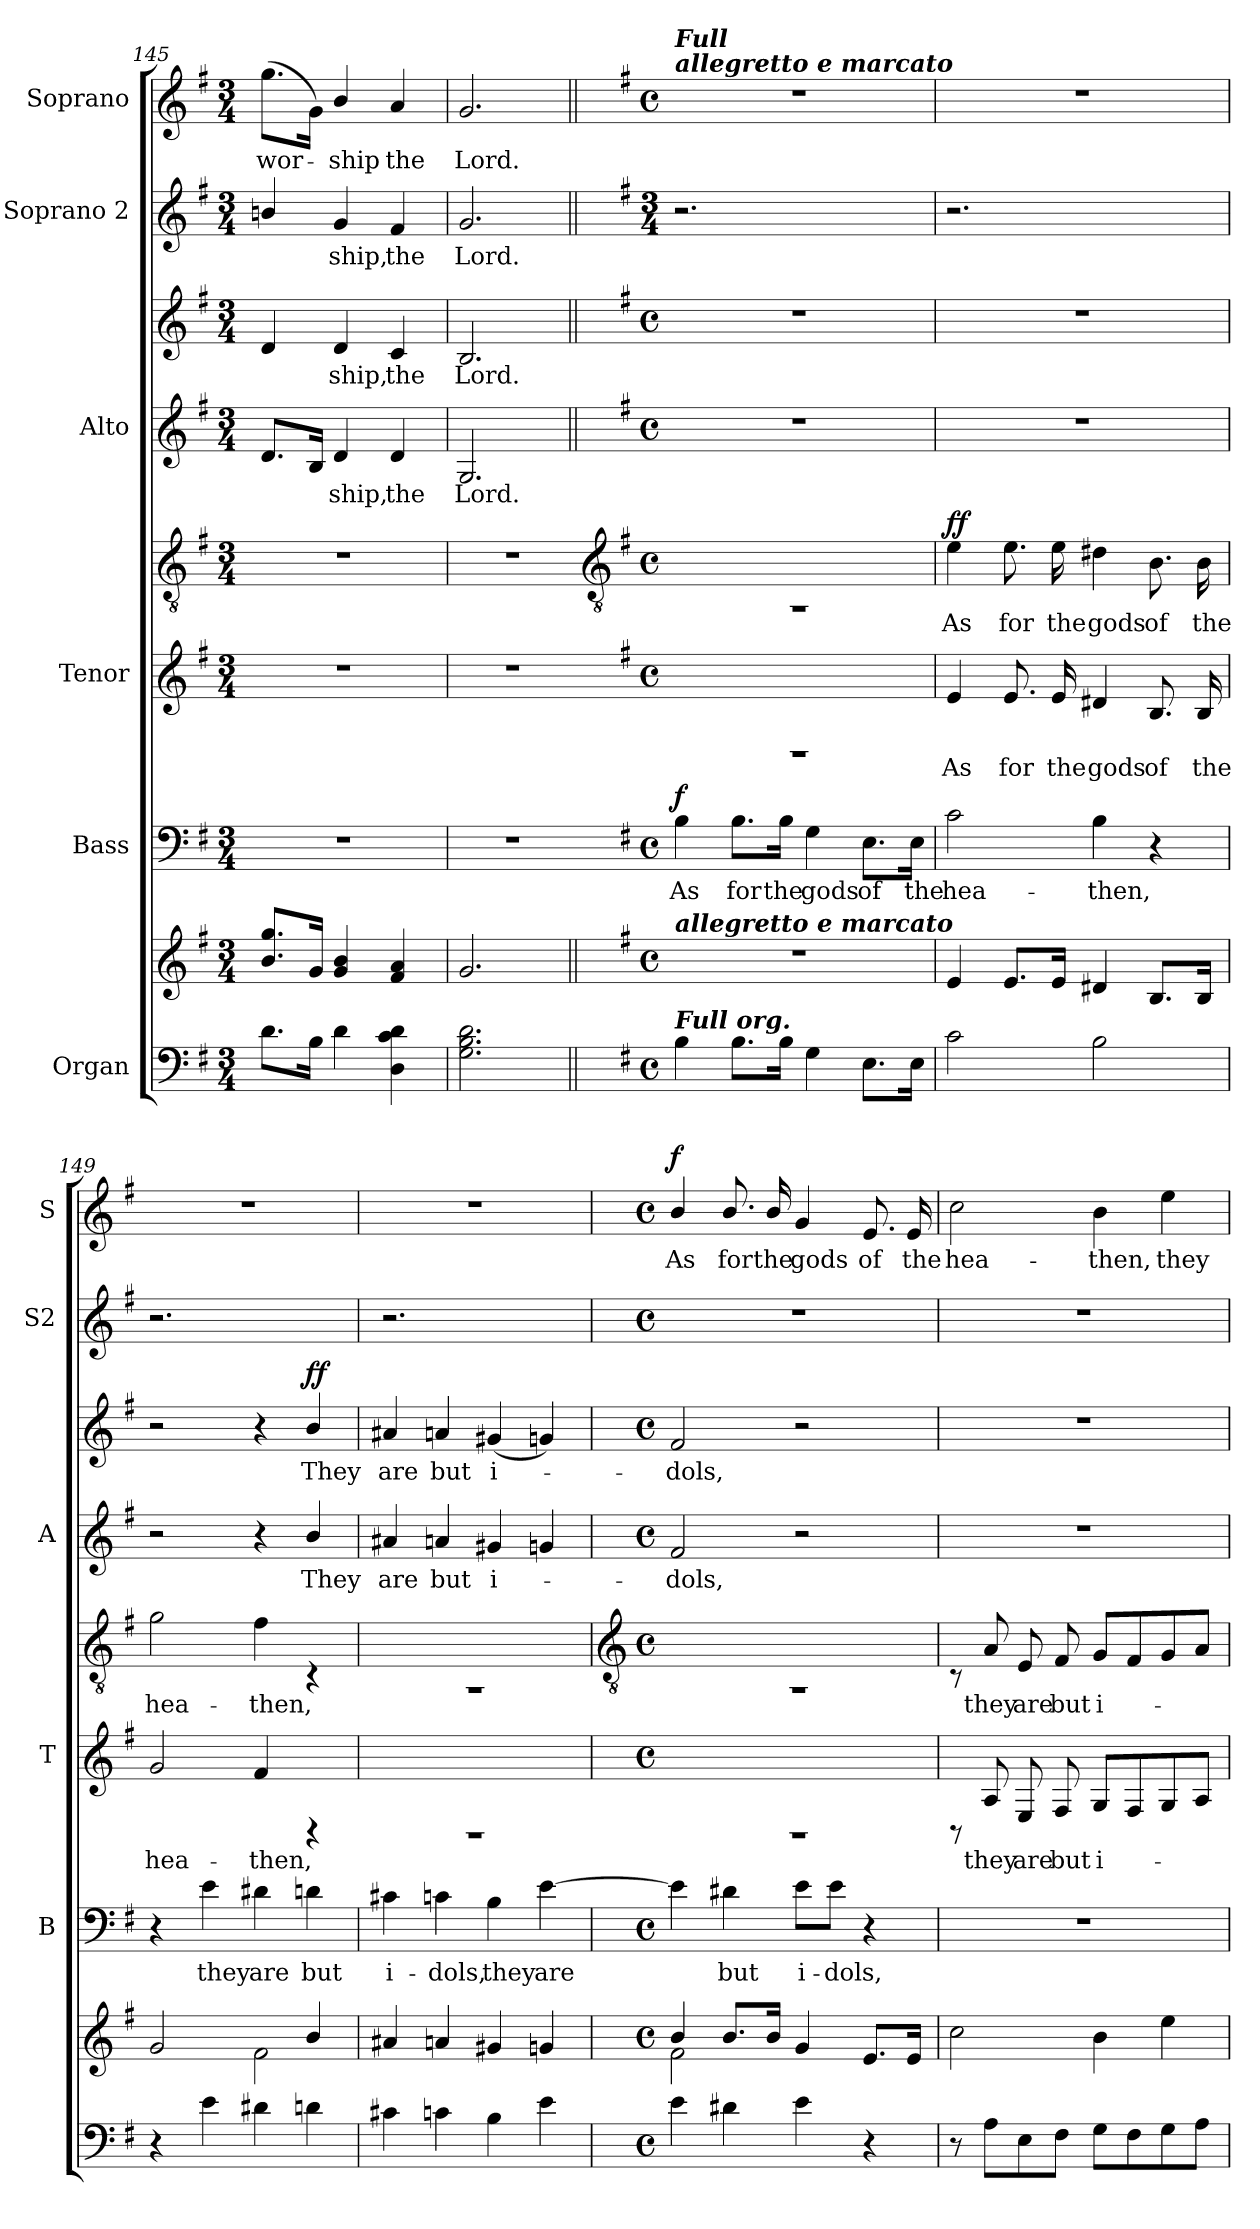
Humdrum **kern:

**kern	**kern	**kern	**text	**dynam	**kern	**text	**kern	**text	**dynam	**kern	**text	**kern	**text	**dynam	**kern	**text	**kern	**text	**dynam
*part6	*part6	*part5	*part5	*part5	*part4	*part4	*part4	*part4	*part4	*part3	*part3	*part3	*part3	*part3	*part2	*part2	*part1	*part1	*part1
*staff9	*staff8	*staff7	*staff7	*staff7	*staff6	*staff6	*staff5	*staff5	*staff5/6	*staff4	*staff4	*staff3	*staff3	*staff3/4	*staff2	*staff2	*staff1	*staff1	*staff1
*I"Organ	*	*I"Bass	*	*	*I"Tenor	*	*	*	*	*I"Alto	*	*	*	*	*I"Soprano 2	*	*I"Soprano	*	*
*	*	*I'B	*	*	*I'T	*	*	*	*	*I'A	*	*	*	*	*I'S2	*	*I'S	*	*
*clefF4	*clefG2	*clefF4	*	*	*	*	*clefGv2	*	*	*clefG2	*	*clefG2	*	*	*clefG2	*	*clefG2	*	*
*k[f#]	*k[f#]	*k[f#]	*	*	*k[f#]	*	*k[f#]	*	*	*k[f#]	*	*k[f#]	*	*	*k[f#]	*	*k[f#]	*	*
*G:	*G:	*G:	*	*	*G:	*	*G:	*	*	*G:	*	*G:	*	*	*G:	*	*G:	*	*
*M3/4	*M3/4	*M3/4	*	*	*M3/4	*	*M3/4	*	*	*M3/4	*	*M3/4	*	*	*M3/4	*	*M3/4	*	*
=145	=145	=145	=145	=145	=145	=145	=145	=145	=145	=145	=145	=145	=145	=145	=145	=145	=145	=145	=145
*	*^	*	*	*	*	*	*	*	*	*	*	*	*	*	*	*	*	*	*
!	!	!LO:N:vis=1	!	!	!	!	!	!	!	!	!	!	!	!	!	!	!	!	!LO:LY:b	!
8.dL	8.b/ 8.gg/L	2.ryy	2.r	.	.	2.r	.	2.r	.	.	8.dL	.	4d	.	.	4bn/	.	(8.ggL	wor-	.
16BJ	16g/J	.	.	.	.	.	.	.	.	.	16BJ	.	.	.	.	.	.	16gJ)	.	.
!	!	!	!	!	!	!	!	!	!	!	!	!LO:LY:b	!	!LO:LY:b	!	!	!LO:LY:b	!	!LO:LY:b	!
4d	4g/ 4b/	.	.	.	.	.	.	.	.	.	4d	ship,	4d	ship,	.	4g	ship,	4b/	ship	.
!	!	!	!	!	!	!	!	!	!	!	!	!LO:LY:b	!	!LO:LY:b	!	!	!LO:LY:b	!	!LO:LY:b	!
4D\ 4c\ 4d\	4f#/ 4a/	.	.	.	.	.	.	.	.	.	4d	the	4c	the	.	4f#	the	4a	the	.
=146	=146	=146	=146	=146	=146	=146	=146	=146	=146	=146	=146	=146	=146	=146	=146	=146	=146	=146	=146	=146
!	!	!LO:N:vis=1	!	!	!	!	!	!	!	!	!	!LO:LY:b	!	!LO:LY:b	!	!	!LO:LY:b	!	!LO:LY:b	!
2.G\ 2.B\ 2.d\	2.g/	2.ryy	2.r	.	.	2.r	.	2.r	.	.	2.G	Lord.	2.B	Lord.	.	2.g	Lord.	2.g	Lord.	.
!!LO:LB:g=z
=147||	=147||	=147||	=147	=147||	=147||	=147	=147||	=147	=147||	=147||	=147||	=147||	=147||	=147||	=147||	=147||	=147||	=147||	=147||	=147||
*	*	*	*	*	*	*	*	*clefGv2	*	*	*	*	*	*	*	*	*	*	*	*
*	*	*	*k[f#]	*	*	*k[f#]	*	*k[f#]	*	*	*k[f#]	*	*k[f#]	*	*	*	*	*	*	*
*	*	*	*G:	*	*	*G:	*	*G:	*	*	*G:	*	*G:	*	*	*	*	*	*	*
*M4/4	*M4/4	*	*M4/4	*	*	*M4/4	*	*M4/4	*	*	*M4/4	*	*M4/4	*	*	*M3/4	*	*M4/4	*	*
*met(c)	*met(c)	*	*met(c)	*	*	*met(c)	*	*met(c)	*	*	*met(c)	*	*met(c)	*	*	*	*	*met(c)	*	*
!	!	!	!	!	!	!	!	!	!	!	!	!	!	!	!	!	!	!LO:TX:a:Bi:t=allegretto e marcato	!	!
!	!	!	!	!	!	!	!	!	!	!	!	!	!	!	!	!	!	!LO:TX:a:Bi:t=Full	!	!
!	!LO:TX:a:Bi:t=allegretto e marcato	!	!	!	!	!	!	!	!	!	!	!	!	!	!	!	!	!	!	!
!LO:TX:a:Bi:t=Full org.	!	!	!	!	!	!	!	!	!	!	!	!	!	!	!	!	!	!	!	!
!	!	!	!	!LO:LY:b	!LO:DY:b	!	!	!	!	!	!	!	!	!	!	!	!	!	!	!
4B	2ryy	1r	4B	As	f	1rBB	.	1rBB	.	.	1r	.	1r	.	.	2.r	.	1r	.	.
!	!	!	!	!LO:LY:b	!	!	!	!	!	!	!	!	!	!	!	!	!	!	!	!
8.BL	.	.	8.B\L	for	.	.	.	.	.	.	.	.	.	.	.	.	.	.	.	.
!	!	!	!	!LO:LY:b	!	!	!	!	!	!	!	!	!	!	!	!	!	!	!	!
16BJ	.	.	16B\Jk	the	.	.	.	.	.	.	.	.	.	.	.	.	.	.	.	.
!	!	!	!	!LO:LY:b	!	!	!	!	!	!	!	!	!	!	!	!	!	!	!	!
4G	2ryy	.	4G	gods	.	.	.	.	.	.	.	.	.	.	.	.	.	.	.	.
!	!	!	!	!LO:LY:b	!	!	!	!	!	!	!	!	!	!	!	!	!	!	!	!
8.EL	.	.	8.E\L	of	.	.	.	.	.	.	.	.	.	.	.	4ryy	.	.	.	.
!	!	!	!	!LO:LY:b	!	!	!	!	!	!	!	!	!	!	!	!	!	!	!	!
16EJ	.	.	16E\Jk	the	.	.	.	.	.	.	.	.	.	.	.	.	.	.	.	.
=148	=148	=148	=148	=148	=148	=148	=148	=148	=148	=148	=148	=148	=148	=148	=148	=148	=148	=148	=148	=148
!	!	!	!	!LO:LY:b	!	!	!LO:LY:b	!	!LO:LY:b	!LO:DY:b=2	!	!	!	!	!	!	!	!	!	!
!	!	!	!	!	!	!	!	!	!	!LO:DY:n=1:b	!	!	!	!	!	!	!	!	!	!
2c	4e/	1ryy	2c	hea-	.	4e	As	4e	As	f f	1r	.	1r	.	.	2.r	.	1r	.	.
!	!	!	!	!	!	!	!LO:LY:b	!	!LO:LY:b	!	!	!	!	!	!	!	!	!	!	!
.	8.e/L	.	.	.	.	8.e	for	8.e	for	.	.	.	.	.	.	.	.	.	.	.
!	!	!	!	!	!	!	!LO:LY:b	!	!LO:LY:b	!	!	!	!	!	!	!	!	!	!	!
.	16e/J	.	.	.	.	16e	the	16e	the	.	.	.	.	.	.	.	.	.	.	.
!	!	!	!	!LO:LY:b	!	!	!LO:LY:b	!	!LO:LY:b	!	!	!	!	!	!	!	!	!	!	!
2B	4d#X/	.	4B	-then,	.	4d#X	gods	4d#X	gods	.	.	.	.	.	.	.	.	.	.	.
!	!	!	!	!	!	!	!LO:LY:b	!	!LO:LY:b	!	!	!	!	!	!	!	!	!	!	!
.	8.B/L	.	4r	.	.	8.B	of	8.B	of	.	.	.	.	.	.	4ryy	.	.	.	.
!	!	!	!	!	!	!	!LO:LY:b	!	!LO:LY:b	!	!	!	!	!	!	!	!	!	!	!
.	16B/J	.	.	.	.	16B	the	16B	the	.	.	.	.	.	.	.	.	.	.	.
=149	=149	=149	=149	=149	=149	=149	=149	=149	=149	=149	=149	=149	=149	=149	=149	=149	=149	=149	=149	=149
!	!	!	!	!	!	!	!LO:LY:b	!	!LO:LY:b	!	!	!	!	!	!	!	!	!	!	!
4r	2g/	2ryy	4r	.	.	2g	hea-	2g	hea-	.	2r	.	2r	.	.	2.r	.	1r	.	.
!	!	!	!	!LO:LY:b	!	!	!	!	!	!	!	!	!	!	!	!	!	!	!	!
4e	.	.	4e	they	.	.	.	.	.	.	.	.	.	.	.	.	.	.	.	.
!	!	!	!	!LO:LY:b	!	!	!LO:LY:b	!	!LO:LY:b	!	!	!	!	!	!	!	!	!	!	!
4d#X	4ryy	2f#\	4d#X	are	.	4f#	-then,	4f#	-then,	.	4r	.	4r	.	.	.	.	.	.	.
!	!	!	!	!LO:LY:b	!	!	!	!	!	!	!	!LO:LY:b	!	!LO:LY:b	!LO:DY:b=2	!	!	!	!	!
!	!	!	!	!	!	!	!	!	!	!	!	!	!	!	!LO:DY:n=1:b	!	!	!	!	!
4dn	4b/	.	4dn	but	.	4rBB	.	4rBB	.	.	4b/	They	4b/	They	f f	4ryy	.	.	.	.
=150	=150	=150	=150	=150	=150	=150	=150	=150	=150	=150	=150	=150	=150	=150	=150	=150	=150	=150	=150	=150
!	!	!	!	!LO:LY:b	!	!	!	!	!	!	!	!LO:LY:b	!	!LO:LY:b	!	!	!	!	!	!
4c#X	4a#X/	2ryy	4c#X	i-	.	1rBB	.	1rBB	.	.	4a#X	are	4a#X	are	.	2.r	.	1r	.	.
!	!	!	!	!LO:LY:b	!	!	!	!	!	!	!	!LO:LY:b	!	!LO:LY:b	!	!	!	!	!	!
4cn	4an/	.	4cn	-dols,	.	.	.	.	.	.	4an	but	4an	but	.	.	.	.	.	.
!	!	!	!	!LO:LY:b	!	!	!	!	!	!	!	!LO:LY:b	!	!LO:LY:b	!	!	!	!	!	!
4B	4g#X/	2ryy	4B	they	.	.	.	.	.	.	4g#X	i-	(<4g#X	i-	.	.	.	.	.	.
!	!	!	!	!LO:LY:b	!	!	!	!	!	!	!	!	!	!	!	!	!	!	!	!
4e	4gn/	.	[4e	are	.	.	.	.	.	.	4gn	.	4gn)	.	.	4ryy	.	.	.	.
!!LO:LB:g=z
=151	=151	=151	=151	=151	=151	=151	=151	=151	=151	=151	=151	=151	=151	=151	=151	=151	=151	=151	=151	=151
*	*	*	*	*	*	*	*	*clefGv2	*	*	*	*	*	*	*	*	*	*	*	*
*M4/4	*M4/4	*	*M4/4	*	*	*M4/4	*	*M4/4	*	*	*M4/4	*	*M4/4	*	*	*M4/4	*	*M4/4	*	*
*met(c)	*met(c)	*	*met(c)	*	*	*met(c)	*	*met(c)	*	*	*met(c)	*	*met(c)	*	*	*met(c)	*	*met(c)	*	*
!	!	!	!	!	!	!	!	!	!	!	!	!LO:LY:b	!	!LO:LY:b	!	!	!	!	!LO:LY:b	!LO:DY:b
4e	4b/	2f#\	4e]	.	.	1rBB	.	1rBB	.	.	2f#	dols,	2f#	dols,	.	1r	.	4b/	As	f
!	!	!	!	!LO:LY:b	!	!	!	!	!	!	!	!	!	!	!	!	!	!	!LO:LY:b	!
4d#X	8.b/L	.	4d#X	but	.	.	.	.	.	.	.	.	.	.	.	.	.	8.b/	for	.
!	!	!	!	!	!	!	!	!	!	!	!	!	!	!	!	!	!	!	!LO:LY:b	!
.	16b/J	.	.	.	.	.	.	.	.	.	.	.	.	.	.	.	.	16b/	the	.
!	!	!	!	!LO:LY:b	!	!	!	!	!	!	!	!	!	!	!	!	!	!	!LO:LY:b	!
4e	4g/	2ryy	8e\L	i-	.	.	.	.	.	.	2r	.	2r	.	.	.	.	4g	gods	.
!	!	!	!	!LO:LY:b	!	!	!	!	!	!	!	!	!	!	!	!	!	!	!	!
.	.	.	8e\J	-dols,	.	.	.	.	.	.	.	.	.	.	.	.	.	.	.	.
!	!	!	!	!	!	!	!	!	!	!	!	!	!	!	!	!	!	!	!LO:LY:b	!
4r	8.e/L	.	4r	.	.	.	.	.	.	.	.	.	.	.	.	.	.	8.e	of	.
!	!	!	!	!	!	!	!	!	!	!	!	!	!	!	!	!	!	!	!LO:LY:b	!
.	16e/J	.	.	.	.	.	.	.	.	.	.	.	.	.	.	.	.	16e	the	.
=152	=152	=152	=152	=152	=152	=152	=152	=152	=152	=152	=152	=152	=152	=152	=152	=152	=152	=152	=152	=152
!	!	!	!	!	!	!	!	!	!	!	!	!	!	!	!	!	!	!	!LO:LY:b	!
8r	2cc\	2ryy	1r	.	.	8rBB	.	8rBB	.	.	1r	.	1r	.	.	1r	.	2cc	hea-	.
!	!	!	!	!	!	!	!LO:LY:b	!	!LO:LY:b	!	!	!	!	!	!	!	!	!	!	!
8AL	.	.	.	.	.	8A	they	8A	they	.	.	.	.	.	.	.	.	.	.	.
!	!	!	!	!	!	!	!LO:LY:b	!	!LO:LY:b	!	!	!	!	!	!	!	!	!	!	!
8E	.	.	.	.	.	8E	are	8E	are	.	.	.	.	.	.	.	.	.	.	.
!	!	!	!	!	!	!	!LO:LY:b	!	!LO:LY:b	!	!	!	!	!	!	!	!	!	!	!
8F#J	.	.	.	.	.	8F#	but	8F#	but	.	.	.	.	.	.	.	.	.	.	.
!	!	!	!	!	!	!	!LO:LY:b	!	!LO:LY:b	!	!	!	!	!	!	!	!	!	!LO:LY:b	!
8GL	4b\	2ryy	.	.	.	8GL	i-	8GL	i-	.	.	.	.	.	.	.	.	4b	-then,	.
8F#	.	.	.	.	.	8F#	.	8F#	.	.	.	.	.	.	.	.	.	.	.	.
!	!	!	!	!	!	!	!	!	!	!	!	!	!	!	!	!	!	!	!LO:LY:b	!
8G	4ee\	.	.	.	.	8G	.	8G	.	.	.	.	.	.	.	.	.	4ee	they	.
8AJ	.	.	.	.	.	8AJ	.	8AJ	.	.	.	.	.	.	.	.	.	.	.	.
*	*v	*v	*	*	*	*	*	*	*	*	*	*	*	*	*	*	*	*	*	*
=	=	=	=	=	=	=	=	=	=	=	=	=	=	=	=	=	=	=	=
*-	*-	*-	*-	*-	*-	*-	*-	*-	*-	*-	*-	*-	*-	*-	*-	*-	*-	*-	*-
